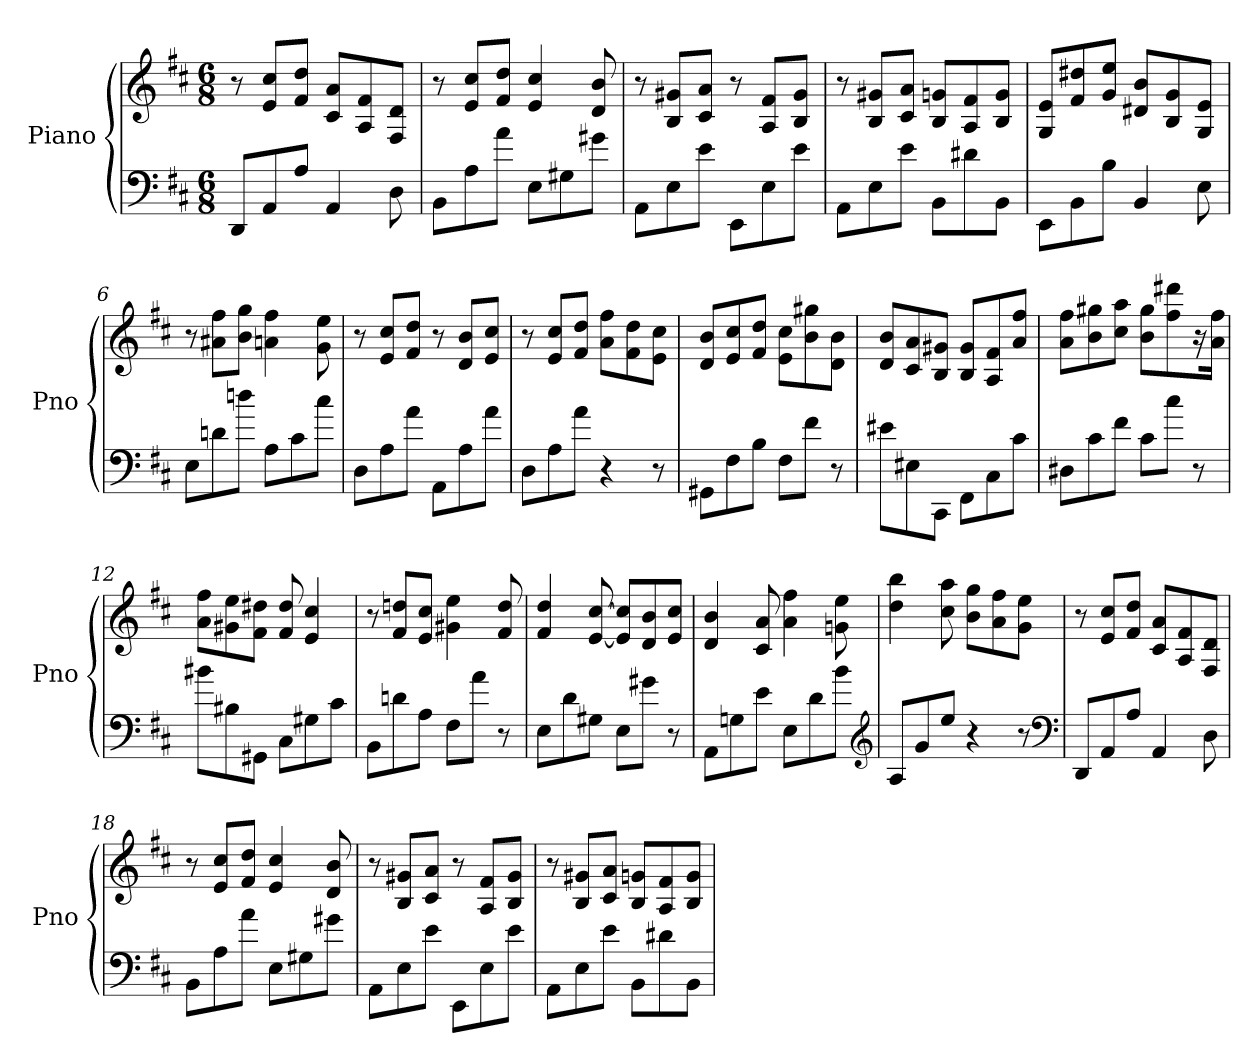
**kern	**kern
*part1	*part1
*staff2	*staff1
*I"Piano	*
*I'Pno	*
*clefF4	*clefG2
*k[f#c#]	*k[f#c#]
*D:	*D:
*M6/8	*M6/8
=1	=1
8DDL	8r
8AA	8e 8cc#L
8AJ	8f# 8ddJ
4AA	8c# 8aL
.	8A 8f#
8D	8F# 8dJ
=2	=2
8BBL	8r
8A	8e 8cc#L
8aJ	8f# 8ddJ
8EL	4e 4cc#
8G#X	.
8g#XJ	8d 8b
=3	=3
8AAL	8r
8E	8B 8g#XL
8eJ	8c# 8aJ
8EEL	8r
8E	8A 8f#L
8eJ	8B 8g#J
=4	=4
8AAL	8r
8E	8B 8g#XL
8eJ	8c# 8aJ
8BBL	8B 8gnL
8d#X	8A 8f#
8BBJ	8B 8gJ
=5	=5
8EE\L	8G 8eL
8BB	8f# 8dd#X
8BJ	8g 8eeJ
4BB	8d#X 8bL
.	8B 8g
8E	8G 8eJ
=6	=6
8EL	8r
8dn	8a#X 8ff#L
8ddnJ	8b 8ggJ
8AL	4an 4ff#
8c#	.
8cc#J	8g 8ee
=7	=7
8DL	8r
8A	8e 8cc#L
8aJ	8f# 8ddJ
8AAL	8r
8A	8d 8bL
8aJ	8e 8cc#J
=8	=8
8DL	8r
8A	8e 8cc#L
8aJ	8f# 8ddJ
4r	8a 8ff#L
.	8f# 8dd
8r	8e 8cc#J
=9	=9
8GG#XL	8d 8bL
8F#	8e 8cc#
8BJ	8f# 8ddJ
8F#L	8e 8cc#L
8f#J	8b 8gg#X
8r	8d 8bJ
=10	=10
8e#XL	8d 8bL
8E#X	8c# 8a
8CC#J	8B 8g#XJ
8FF#L	8B 8g#L
8C#	8A 8f#
8c#J	8a 8ff#J
=11	=11
8D#XL	8a 8ff#L
8c#	8b 8gg#X
8f#J	8cc# 8aaJ
8c#L	8b 8gg#L
8cc#J	8ff# 8ddd#X
8r	16r
.	16a 16ff#Jk
=12	=12
8b#XL	8a 8ff#L
8B#X	8g#X 8ee
8GG#XJ	8f# 8dd#XJ
8C#L	8f# 8dd#
8G#X	4e 4cc#
8c#J	.
=13	=13
8BBL	8r
8dn	8f# 8ddnL
8AJ	8e 8cc#J
8F#L	4g#X 4ee
8aJ	.
8r	8f# 8dd
=14	=14
8EL	4f# 4dd
8d	.
8G#XJ	[8e [8cc#
8EL	8e] 8cc#]L
8g#XJ	8d 8b
8r	8e 8cc#J
=15	=15
8AAL	4d 4b
8Gn	.
8eJ	8c# 8a
8EL	4a 4ff#
8d	.
8bJ	8gn 8ee
*clefG2	*
=16	=16
8AL	4dd 4bb
8g	.
8eeJ	8cc# 8aa
4r	8b 8ggL
.	8a 8ff#
8r	8g 8eeJ
*clefF4	*
=17	=17
8DDL	8r
8AA	8e 8cc#L
8AJ	8f# 8ddJ
4AA	8c# 8aL
.	8A 8f#
8D	8F# 8dJ
=18	=18
8BBL	8r
8A	8e 8cc#L
8aJ	8f# 8ddJ
8EL	4e 4cc#
8G#X	.
8g#XJ	8d 8b
=19	=19
8AAL	8r
8E	8B 8g#XL
8eJ	8c# 8aJ
8EEL	8r
8E	8A 8f#L
8eJ	8B 8g#J
=20	=20
8AAL	8r
8E	8B 8g#XL
8eJ	8c# 8aJ
8BBL	8B 8gnL
8d#X	8A 8f#
8BBJ	8B 8gJ
=	=
*-	*-
